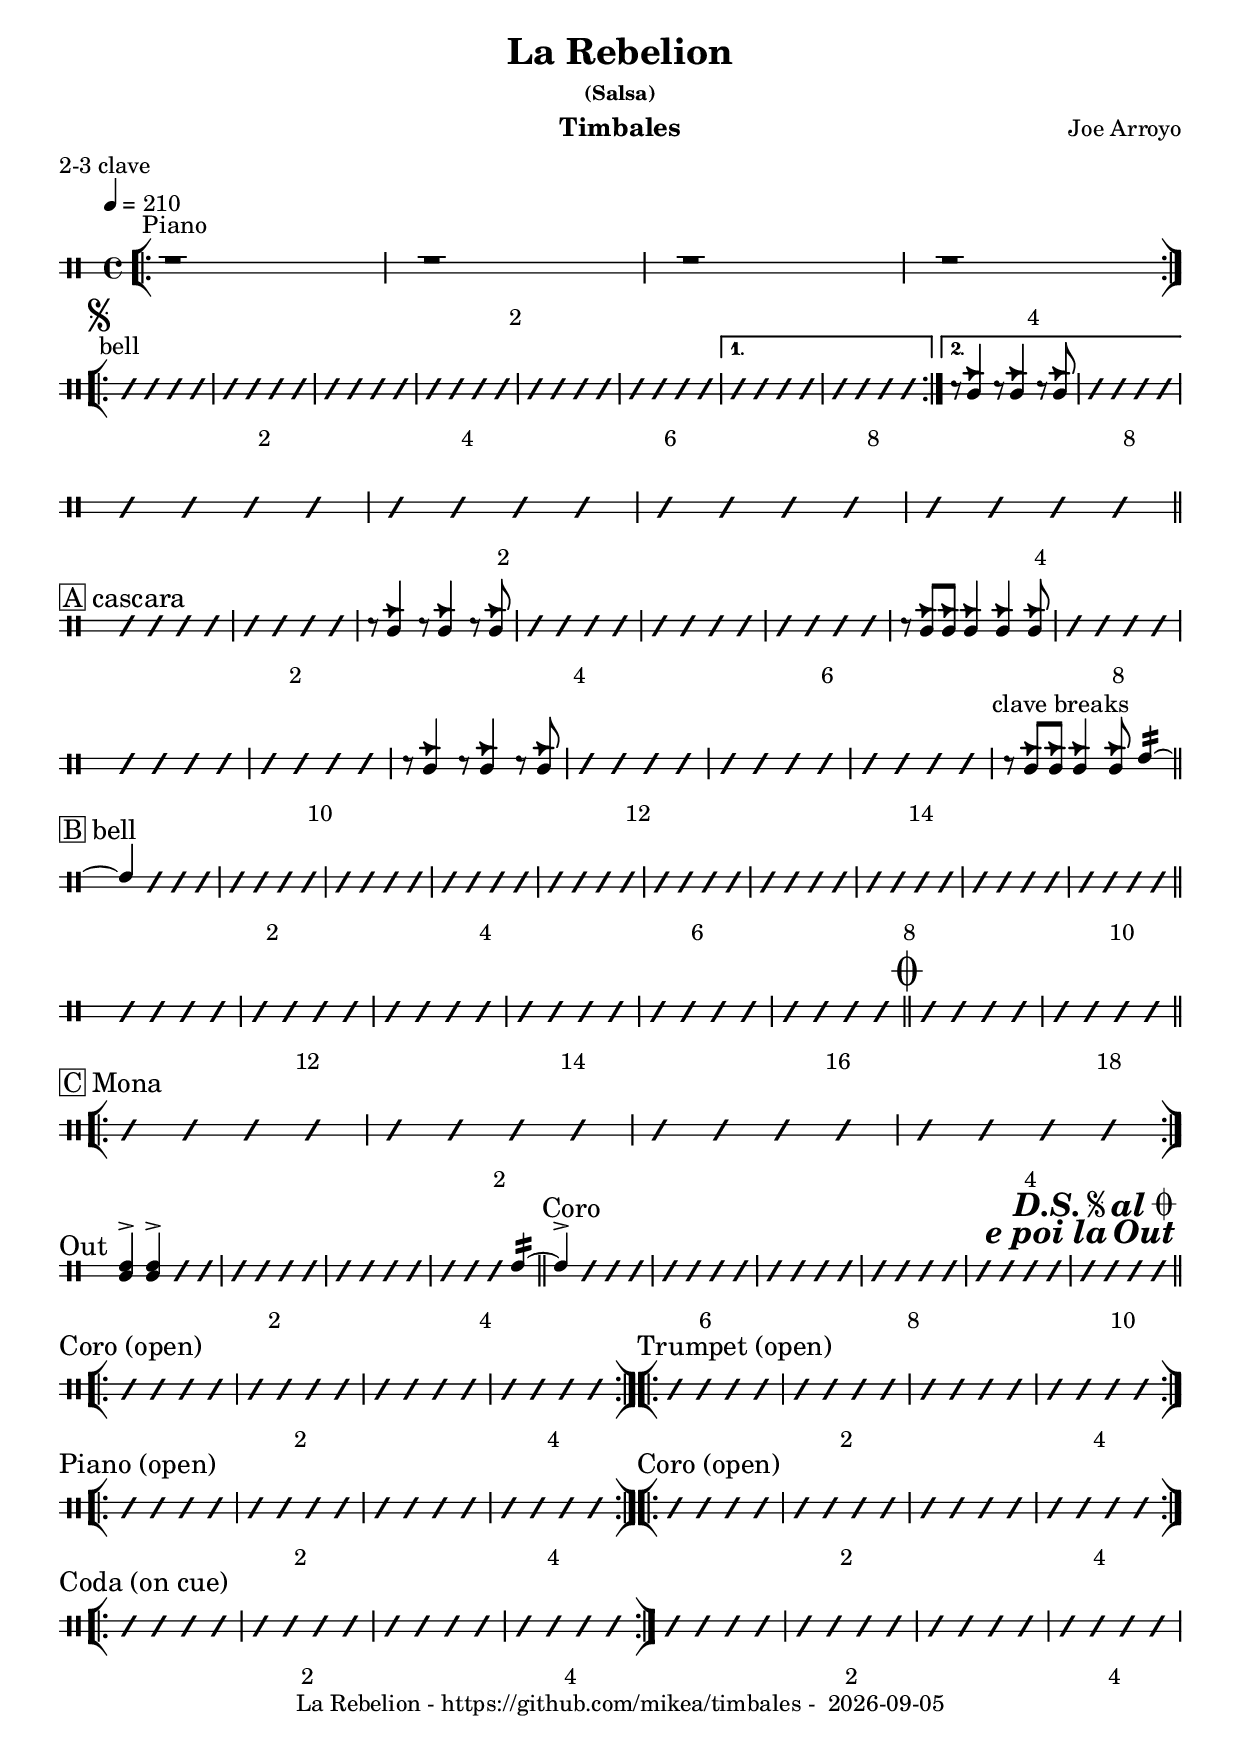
\version "2.24.2"
\include "charts/common.ly"

date = #(strftime "%Y-%m-%d" (localtime (current-time)))

\header {
  title = "La Rebelion"
  composer = "Joe Arroyo"
  subsubtitle = "(Salsa)"
  instrument = "Timbales"
  meter = "2-3 clave"
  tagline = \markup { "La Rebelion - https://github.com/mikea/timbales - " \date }
}

sect = #(define-music-function (text title) (string? string?)
  #{
    \rbar
    \break
    \sectionLabel \markup { \box { #text } #title }
  #}
)

\newTimbalesStaff <<
    \newDrumVoiceOne \drummode { 
        \tempo 4 = 210

        % intro
        \bar "[|:" 
        \textMark "Piano"
        r1 | r1 | r1 | r1 |
        
        \bar ":|][|:" 

        \break
        \repeat segno 2 {
          \rbar        
          \textMark "bell"
          \repeat volta 2 {
            \comp #4 | \comp #4 | \comp #4 | \comp #4 |
            \comp #4 | \comp #4 |

            \alternative {
              \volta 1 { | \comp #4 | \comp #4 | }
              \volta 2 { 
                { \set Score.currentBarNumber = 7 }
                | r8 <<cb4 timl4>> r8 <<cb4 timl4>> r8 <<cb8 timl8>> | \comp #4 | 
                }
            }
          }
          
          \break
          \rbar

          \comp #4 | \comp #4 | \comp #4 | \comp #4 |
          \bar "||"

          % A
          \sect "A" "cascara"
          \comp #4 | \comp #4 | r8 <<cb4 timl4>> r8 <<cb4 timl4>> r8 <<cb8 timl8>> | \comp #4 |
          \comp #4 | \comp #4 | r8 <<cb8 timl8>> <<cb8 timl8>> <<cb4 timl4>> <<cb4 timl4>> <<cb8 timl8>> | \comp #4 |
          \break
          \comp #4 | \comp #4 | r8 <<cb4 timl4>> r8 <<cb4 timl4>> r8 <<cb8 timl8>> | \comp #4 |
          \comp #4 | \comp #4 | \textMark "clave breaks" r8 <<cb8 timl8>> <<cb8 timl8>> <<cb4 timl4>> <<cb8 timl8>> timh4:16~ |
          \bar "||" 

          % B
          \sect "B" "bell"
          timh^4 \rs \rs \rs | \comp #4 | \comp #4 | \comp #4 |
          \comp #4 | \comp #4 | \comp #4 | \comp #4 |
          \comp #4 | \comp #4 | 
          \bar "||"
          \break
          
          \comp #4 | \comp #4 | \comp #4 | \comp #4 |
          \comp #4 | \comp #4 | 
          \bar "||" 

          \alternative {
            \volta 1 {
              \comp #4 | \comp #4 |

              \bar "[|:-||"

              % C
              \sect "C" "Mona"
              \comp #4 | \comp #4 | \comp #4 | \comp #4 |
              \bar ":|]"
            }

            \volta 2 \volta #'() {
                \section
                \sectionLabel "Out"
            }
          }
        }

        \break
        \rbar
        <<timl4 timh4^> >> <<timl4 timh4^> >> \rs \rs | \comp #4 | \comp #4 | \rs \rs \rs timh4:16~ |
        \bar "||" 
        \sectionLabel "Coro"
        timh4^> \rs \rs \rs | \comp #4 | \comp #4 | \comp #4 |
        \comp #4 | \comp #4

        \break
        \rbar
        \sectionLabel "Coro (open)"
        \bar "[|:-||"
        \comp #4 | \comp #4 | \comp #4 | \comp #4 |
        \bar ":|][|:"

        \sectionLabel "Trumpet (open)" \rbar
        \comp #4 | \comp #4 | \comp #4 | \comp #4 |
        \bar ":|][|:"

        \break
        \rbar
        \sectionLabel "Piano (open)"
        \comp #4 | \comp #4 | \comp #4 | \comp #4 |
        \bar ":|][|:"

        \sectionLabel "Coro (open)" \rbar
        \comp #4 | \comp #4 | \comp #4 | \comp #4 |
        \bar ":|][|:"

        \break
        \rbar
        \sectionLabel "Coda (on cue)"
        \comp #4 | \comp #4 | \comp #4 | \comp #4 |
        \bar ":|]"
        \rbar
        \comp #4 | \comp #4 | \comp #4 | \comp #4 |

        \fine
    }
>>
